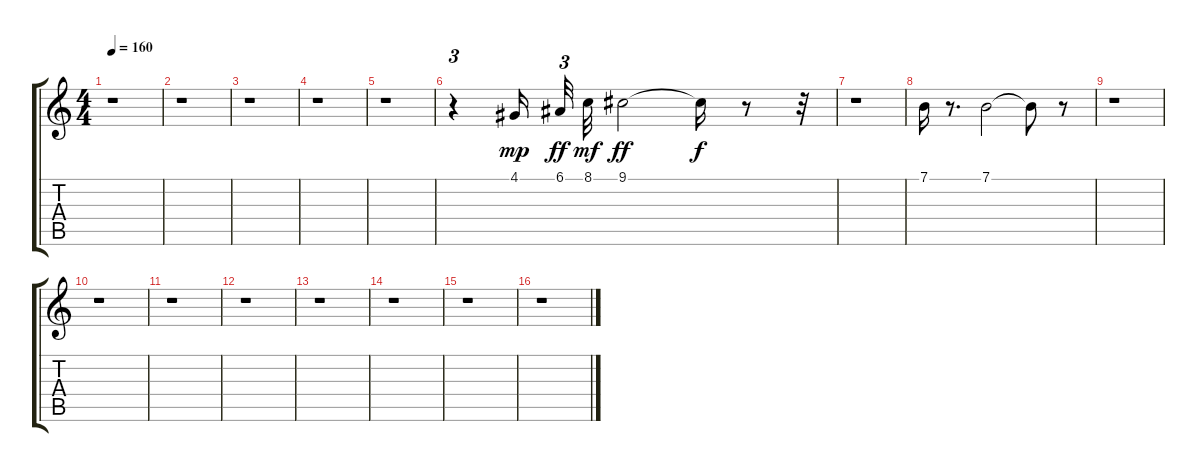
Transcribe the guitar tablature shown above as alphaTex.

\track "" {instrument frenchhorn}
\staff {score tabs}
\tuning (E4 B3 G3 D3 A2 E2) {hide}
\ts (4 4)
\tempo 160
\clef g2
\ks c
r.1{dy f} |
r.1 |
r.1 |
r.1 |
r.1 |
r.4{tu (3 2)} 4.1.16{dy mp} 6.1.32{tu (3 2) dy ff} 8.1.32{dy mf} 9.1.2{dy ff} 9.1{t}.16{dy f} r.8 r.32 |
r.1 |
7.1.16 r.8{d} 7.1.2 7.1{t}.8 r.8 |
r.1 |
r.1 |
r.1 |
r.1 |
r.1 |
r.1 |
r.1 |
r.1
